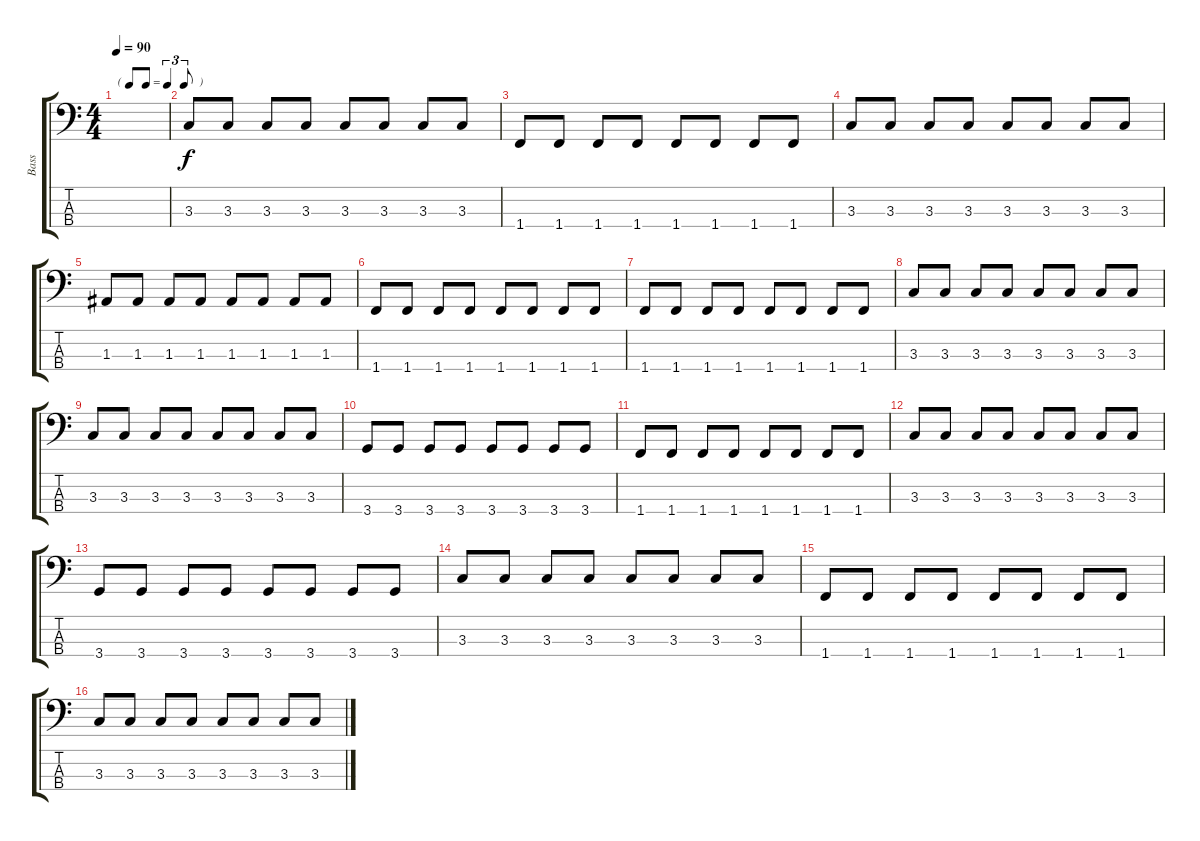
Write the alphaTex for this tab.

\track ("Bass" "Bass") {instrument electricbassfinger}
\staff {score tabs}
\tuning (G2 D2 A1 E1) {hide}
\ts (4 4)
\tf triplet8th
\tempo 90
\clef f4
\ks c
|
3.3.8 3.3.8 3.3.8 3.3.8 3.3.8 3.3.8 3.3.8 3.3.8 |
1.4.8 1.4.8 1.4.8 1.4.8 1.4.8 1.4.8 1.4.8 1.4.8 |
3.3.8 3.3.8 3.3.8 3.3.8 3.3.8 3.3.8 3.3.8 3.3.8 |
1.3.8 1.3.8 1.3.8 1.3.8 1.3.8 1.3.8 1.3.8 1.3.8 |
1.4.8 1.4.8 1.4.8 1.4.8 1.4.8 1.4.8 1.4.8 1.4.8 |
1.4.8 1.4.8 1.4.8 1.4.8 1.4.8 1.4.8 1.4.8 1.4.8 |
3.3.8 3.3.8 3.3.8 3.3.8 3.3.8 3.3.8 3.3.8 3.3.8 |
3.3.8 3.3.8 3.3.8 3.3.8 3.3.8 3.3.8 3.3.8 3.3.8 |
3.4.8 3.4.8 3.4.8 3.4.8 3.4.8 3.4.8 3.4.8 3.4.8 |
1.4.8 1.4.8 1.4.8 1.4.8 1.4.8 1.4.8 1.4.8 1.4.8 |
3.3.8 3.3.8 3.3.8 3.3.8 3.3.8 3.3.8 3.3.8 3.3.8 |
3.4.8 3.4.8 3.4.8 3.4.8 3.4.8 3.4.8 3.4.8 3.4.8 |
3.3.8 3.3.8 3.3.8 3.3.8 3.3.8 3.3.8 3.3.8 3.3.8 |
1.4.8 1.4.8 1.4.8 1.4.8 1.4.8 1.4.8 1.4.8 1.4.8 |
3.3.8 3.3.8 3.3.8 3.3.8 3.3.8 3.3.8 3.3.8 3.3.8
